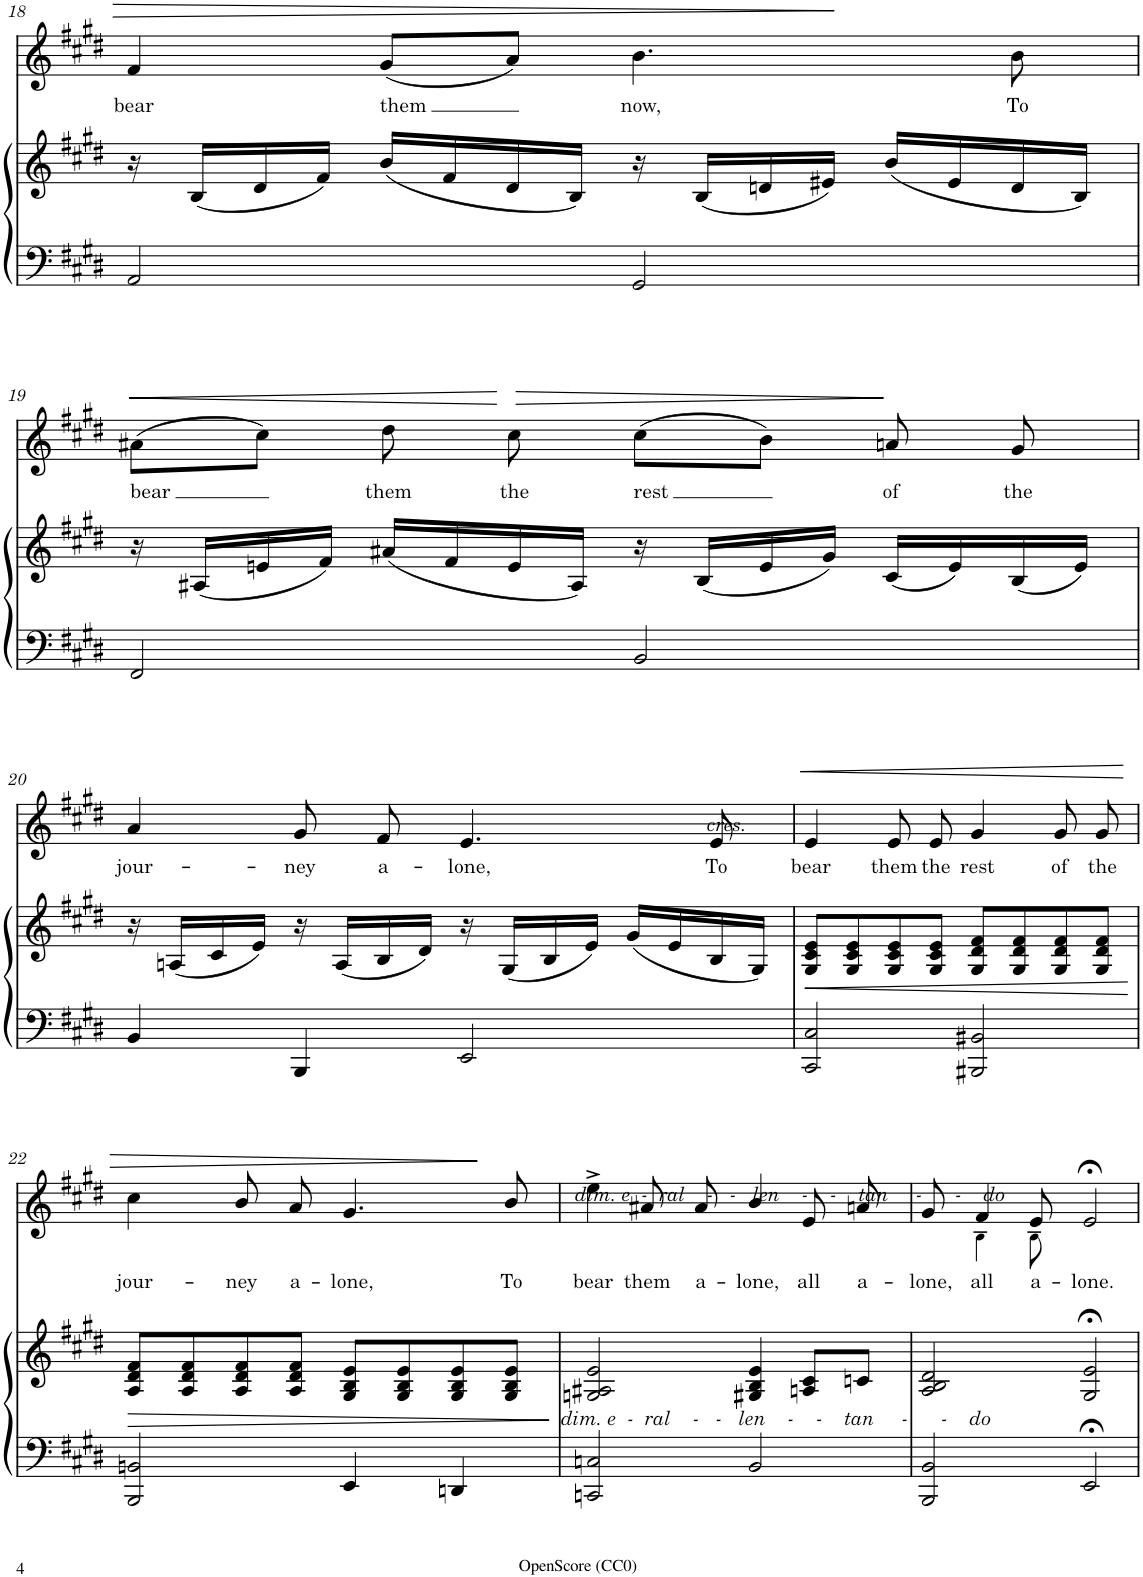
**kern	**kern	**dynam	**kern	**text	**dynam
*part2	*part2	*part2	*part1	*part1	*part1
*staff3	*staff2	*staff2/3	*staff1	*staff1	*staff1
*I"Piano	*	*	*I"Voice	*	*
*I'Pno	*	*	*	*	*
!!LO:PB:g=z
*clefF4	*clefG2	*	*clefG2	*	*
*k[f#c#g#d#]	*k[f#c#g#d#]	*	*k[f#c#g#d#]	*	*
*M4/4	*M4/4	*	*M4/4	*	*
*met(c)	*met(c)	*	*met(c)	*	*
=18	=18	=18	=18	=18	=18
!	!	!	!	!LO:LY:b	!LO:HP:b
2AA/	16r	.	4f#/	bear	>
.	(16B/LL	.	.	.	.
.	16d#/	.	.	.	.
.	16f#/JJ)	.	.	.	.
!	!	!	!	!LO:LY:b	!
.	(16b/LL	.	(8g#/L	them	.
.	16f#/	.	.	.	.
.	16d#/	.	8a/J)	.	.
.	16B/JJ)	.	.	.	.
!	!	!	!	!LO:LY:b	!
2GG#/	16r	.	4.b\	now,	.
.	(16B/LL	.	.	.	.
.	16dn/	.	.	.	.
.	16e#X/JJ)	.	.	.	.
.	(16b/LL	.	.	.	.
.	16e#/	.	.	.	.
!	!	!	!	!LO:LY:b	!
.	16d/	.	8b\	To	]
.	16B/JJ)	.	.	.	.
!!LO:LB:g=z
=19	=19	=19	=19	=19	=19
!	!	!	!	!LO:LY:b	!LO:HP:b
2FF#/	16r	.	(8a#X\L	bear	<
.	(16A#X/LL	.	.	.	.
.	16en/	.	8cc#\J)	.	.
.	16f#/JJ)	.	.	.	.
!	!	!	!	!LO:LY:b	!
.	(16a#X/LL	.	8dd#\	them	.
.	16f#/	.	.	.	.
!	!	!	!	!LO:LY:b	!LO:HP:n=1:b
.	16e/	.	8cc#\	the	[ >
.	16A#/JJ)	.	.	.	.
!	!	!	!	!LO:LY:b	!
2BB/	16r	.	(8cc#\L	rest	.
.	(16B/LL	.	.	.	.
.	16e/	.	8b\J)	.	.
.	16g#/JJ)	.	.	.	.
!	!	!	!	!LO:LY:b	!
.	(16c#/LL	.	8an/	of	]
.	16e/)	.	.	.	.
!	!	!	!	!LO:LY:b	!
.	(16B/	.	8g#/	the	.
.	16e/JJ)	.	.	.	.
!!LO:LB:g=z
=20	=20	=20	=20	=20	=20
!	!	!	!	!LO:LY:b	!
4BB/	16r	.	4a/	jour-	.
.	(16An/LL	.	.	.	.
.	16c#/	.	.	.	.
.	16e/JJ)	.	.	.	.
!	!	!	!	!LO:LY:b	!
4BBB/	16r	.	8g#/	-ney	.
.	(16A/LL	.	.	.	.
!	!	!	!	!LO:LY:b	!
.	16B/	.	8f#/	a-	.
.	16d#/JJ)	.	.	.	.
!	!	!	!	!LO:LY:b	!
2EE/	16r	.	4.e/	-lone,	.
.	(16G#/LL	.	.	.	.
.	16B/	.	.	.	.
.	16e/JJ)	.	.	.	.
.	(16g#/LL	.	.	.	.
.	16e/	.	.	.	.
!	!	!	!LO:TX:b:i:t=cres.	!	!
!	!	!	!	!LO:LY:b	!
.	16B/	.	8e/	To	.
.	16G#/JJ)	.	.	.	.
=21	=21	=21	=21	=21	=21
!	!	!LO:HP:b	!	!LO:LY:b	!LO:HP:b
2CC#/ 2C#/	8G#/ 8c#/ 8e/L	<	4e/	bear	<
.	8G#/ 8c#/ 8e/	.	.	.	.
!	!	!	!	!LO:LY:b	!
.	8G#/ 8c#/ 8e/	.	8e/	them	.
!	!	!	!	!LO:LY:b	!
.	8G#/ 8c#/ 8e/J	.	8e/	the	.
!	!	!	!	!LO:LY:b	!
2BBB#X/ 2BB#X/	8G#/ 8d#/ 8f#/L	.	4g#/	rest	.
.	8G#/ 8d#/ 8f#/	.	.	.	.
!	!	!	!	!LO:LY:b	!
.	8G#/ 8d#/ 8f#/	.	8g#/	of	.
!	!	!	!	!LO:LY:b	!
.	8G#/ 8d#/ 8f#/J	.	8g#/	the	.
.	.	[	.	.	[
!!LO:LB:g=z
=22	=22	=22	=22	=22	=22
!	!	!LO:HP:b	!	!LO:LY:b	!LO:HP:b
2BBB/ 2BBn/	8A/ 8d#/ 8f#/L	>	4cc#\	jour-	>
.	8A/ 8d#/ 8f#/	.	.	.	.
!	!	!	!	!LO:LY:b	!
.	8A/ 8d#/ 8f#/	.	8b/	-ney	.
!	!	!	!	!LO:LY:b	!
.	8A/ 8d#/ 8f#/J	.	8a/	a-	.
!	!	!	!	!LO:LY:b	!
4EE/	8G#/ 8B/ 8e/L	.	4.g#/	-lone,	.
.	8G#/ 8B/ 8e/	.	.	.	.
4DDn/	8G#/ 8B/ 8e/	.	.	.	.
!	!	!	!	!LO:LY:b	!
.	8G#/ 8B/ 8e/J	.	8b/	To	]
.	.	]	.	.	.
=23	=23	=23	=23	=23	=23
!	!	!	!LO:TX:b:i:t=dim. e  -  ral    -   -   len    -    -    tan     -      -    do	!	!
!	!LO:TX:b:i:t=dim. e  -  ral    -   -   len    -    -    tan     -      -    do	!	!	!	!
!	!	!	!	!LO:LY:b	!
2CCn/ 2Cn/	2Gn/ 2A#X/ 2e/	.	4ee^\	bear	.
!	!	!	!	!LO:LY:b	!
.	.	.	8a#X/	them	.
!	!	!	!	!LO:LY:b	!
.	.	.	8a#/	a-	.
!	!	!	!	!LO:LY:b	!
2BB/	4G#X/ 4B/ 4e/	.	4b/	-lone,	.
!	!	!	!	!LO:LY:b	!
.	8An/ 8c#/L	.	8e/	all	.
!	!	!	!	!LO:LY:b	!
.	8cn/J	.	8an/	a-	.
=24	=24	=24	=24	=24	=24
!	!	!	!	!LO:LY:b	!
*	*	*	*^	*	*
2BBB/ 2BB/	2A/ 2B/ 2d#/	.	8g#/	8ryy	-lone,	.
!	!	!	!	!	!LO:LY:b	!
.	.	.	4f#/	4B\	all	.
!	!	!	!	!	!LO:LY:b	!
.	.	.	8e/	8B\	a-	.
!	!	!	!	!	!LO:LY:b	!
2EE;</	2G#/;< 2e/;<	.	2e;</	2ryy	-lone.	.
*	*	*	*v	*v	*	*
=	=	=	=	=	=
*-	*-	*-	*-	*-	*-
